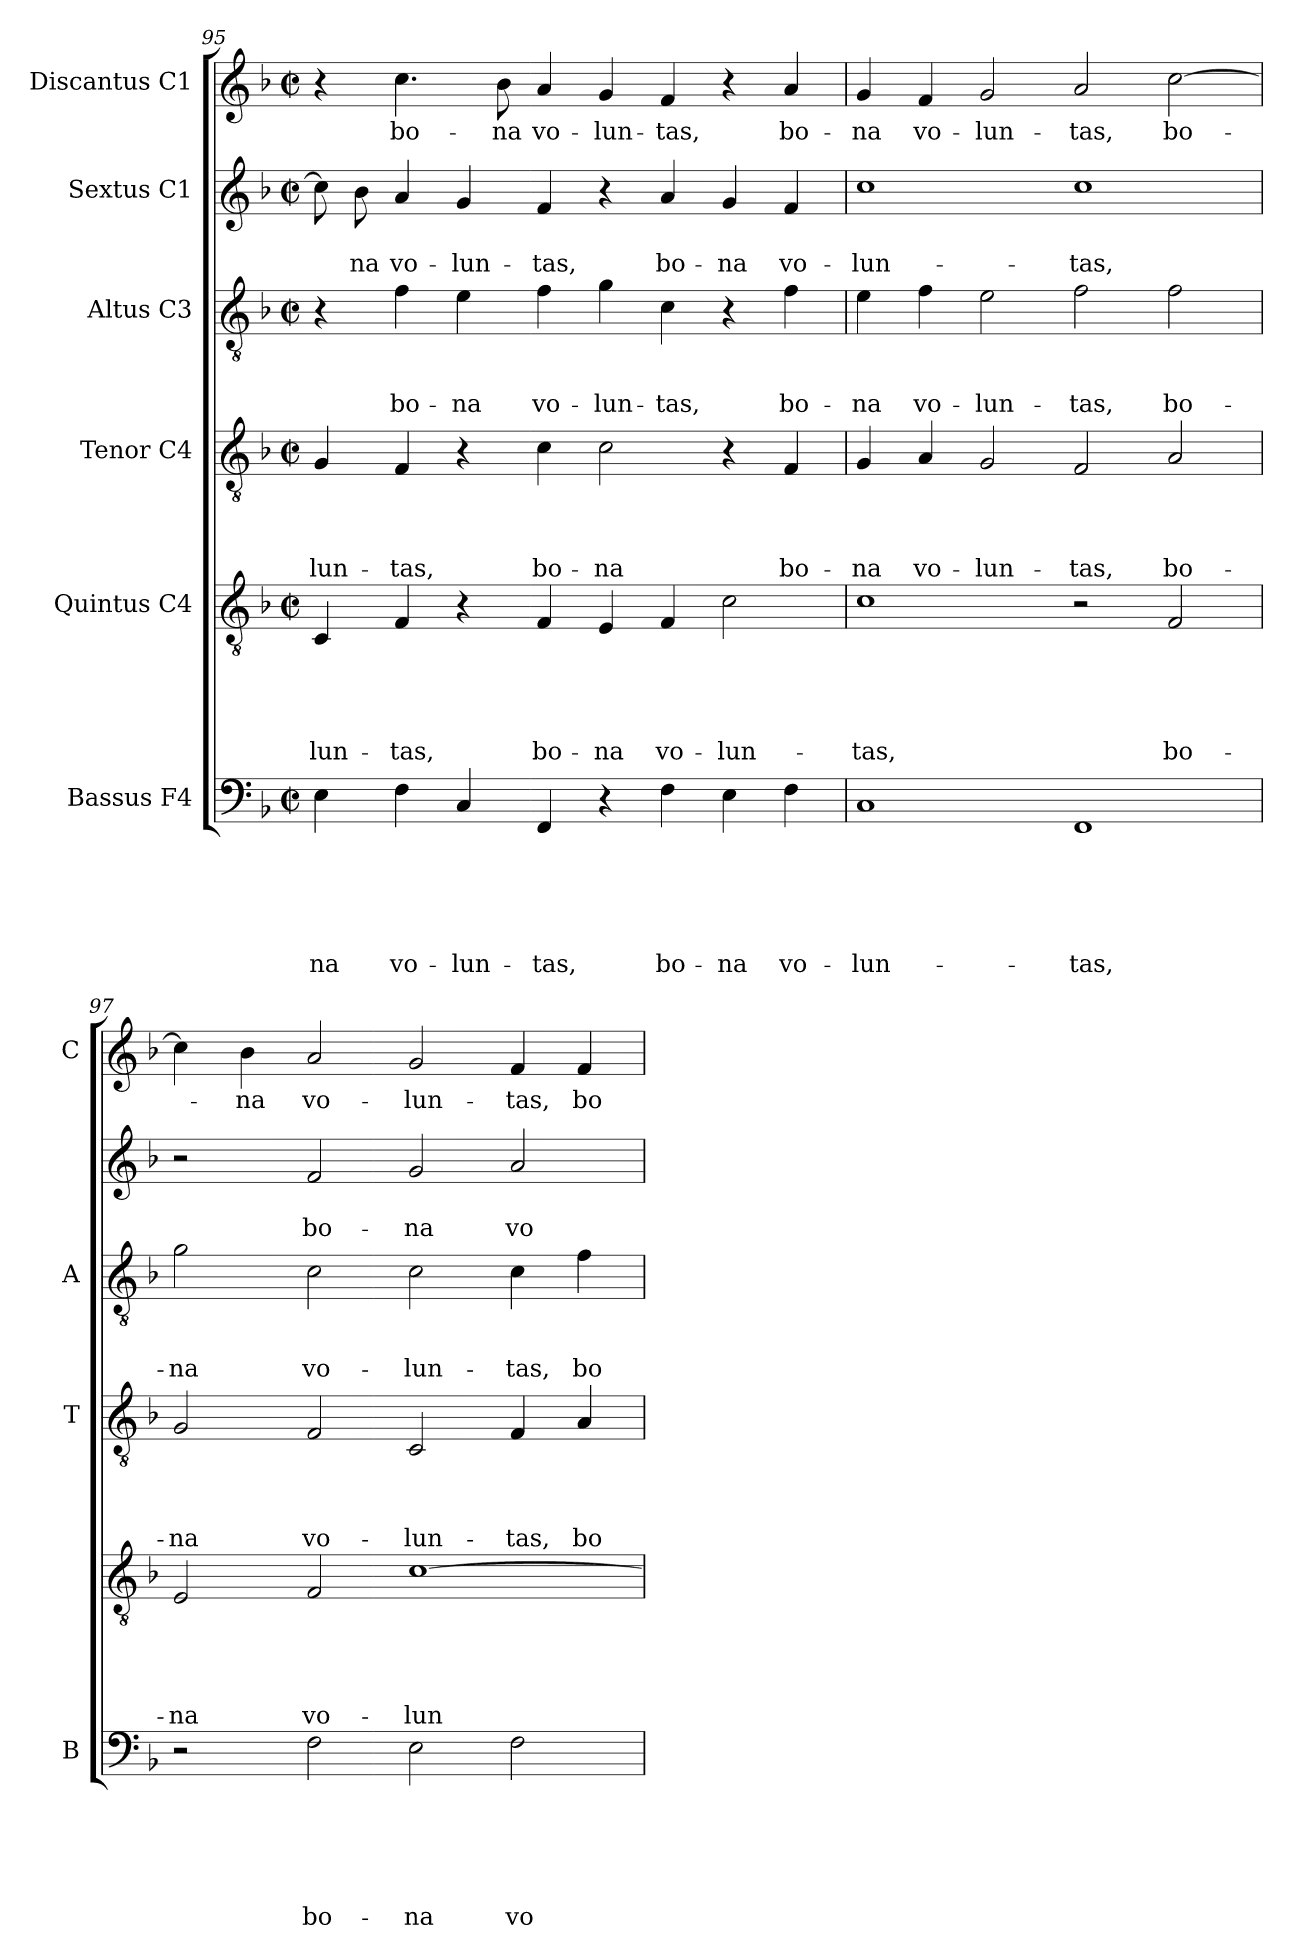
**kern	**text	**text	**text	**text	**text	**text	**kern	**text	**text	**text	**text	**text	**kern	**text	**text	**text	**text	**kern	**text	**text	**text	**kern	**text	**text	**kern	**text
*part6	*part6	*part6	*part6	*part6	*part6	*part6	*part5	*part5	*part5	*part5	*part5	*part5	*part4	*part4	*part4	*part4	*part4	*part3	*part3	*part3	*part3	*part2	*part2	*part2	*part1	*part1
*staff6	*staff6	*staff6	*staff6	*staff6	*staff6	*staff6	*staff5	*staff5	*staff5	*staff5	*staff5	*staff5	*staff4	*staff4	*staff4	*staff4	*staff4	*staff3	*staff3	*staff3	*staff3	*staff2	*staff2	*staff2	*staff1	*staff1
*I"Bassus F4	*	*	*	*	*	*	*I"Quintus C4	*	*	*	*	*	*I"Tenor C4	*	*	*	*	*I"Altus C3	*	*	*	*I"Sextus C1	*	*	*I"Discantus C1	*
*I'B	*	*	*	*	*	*	*	*	*	*	*	*	*I'T	*	*	*	*	*I'A	*	*	*	*	*	*	*I'C	*
!!LO:PB:g=z
*clefF4	*	*	*	*	*	*	*clefGv2	*	*	*	*	*	*clefGv2	*	*	*	*	*clefGv2	*	*	*	*clefG2	*	*	*clefG2	*
*k[b-]	*	*	*	*	*	*	*k[b-]	*	*	*	*	*	*k[b-]	*	*	*	*	*k[b-]	*	*	*	*k[b-]	*	*	*k[b-]	*
*F:	*	*	*	*	*	*	*F:	*	*	*	*	*	*F:	*	*	*	*	*F:	*	*	*	*F:	*	*	*F:	*
*M2/2	*	*	*	*	*	*	*M2/2	*	*	*	*	*	*M2/2	*	*	*	*	*M2/2	*	*	*	*M2/2	*	*	*M2/2	*
*met(c|)	*	*	*	*	*	*	*met(c|)	*	*	*	*	*	*met(c|)	*	*	*	*	*met(c|)	*	*	*	*met(c|)	*	*	*met(c|)	*
=95	=95	=95	=95	=95	=95	=95	=95	=95	=95	=95	=95	=95	=95	=95	=95	=95	=95	=95	=95	=95	=95	=95	=95	=95	=95	=95
!	!	!	!	!	!	!LO:LY:b	!	!	!	!	!	!LO:LY:b	!	!	!	!	!LO:LY:b	!	!	!	!	!	!	!	!	!
4E\	.	.	.	.	.	-na	4C/	.	.	.	.	-lun-	4G/	.	.	.	-lun-	4r	.	.	.	8cc\]	.	.	4r	.
!	!	!	!	!	!	!	!	!	!	!	!	!	!	!	!	!	!	!	!	!	!	!	!	!LO:LY:b	!	!
.	.	.	.	.	.	.	.	.	.	.	.	.	.	.	.	.	.	.	.	.	.	8b-\	.	-na	.	.
!	!	!	!	!	!	!LO:LY:b	!	!	!	!	!	!LO:LY:b	!	!	!	!	!LO:LY:b	!	!	!	!LO:LY:b	!	!	!LO:LY:b	!	!LO:LY:b
4F\	.	.	.	.	.	vo-	4F/	.	.	.	.	-tas,	4F/	.	.	.	-tas,	4f\	.	.	bo-	4a/	.	vo-	4.cc\	bo-
!	!	!	!	!	!	!LO:LY:b	!	!	!	!	!	!	!	!	!	!	!	!	!	!	!LO:LY:b	!	!	!LO:LY:b	!	!
4C/	.	.	.	.	.	-lun-	4r	.	.	.	.	.	4r	.	.	.	.	4e\	.	.	-na	4g/	.	-lun-	.	.
!	!	!	!	!	!	!	!	!	!	!	!	!	!	!	!	!	!	!	!	!	!	!	!	!	!	!LO:LY:b
.	.	.	.	.	.	.	.	.	.	.	.	.	.	.	.	.	.	.	.	.	.	.	.	.	8b-\	-na
!	!	!	!	!	!	!LO:LY:b	!	!	!	!	!	!LO:LY:b	!	!	!	!	!LO:LY:b	!	!	!	!LO:LY:b	!	!	!LO:LY:b	!	!LO:LY:b
4FF/	.	.	.	.	.	-tas,	4F/	.	.	.	.	bo-	4c\	.	.	.	bo-	4f\	.	.	vo-	4f/	.	-tas,	4a/	vo-
!	!	!	!	!	!	!	!	!	!	!	!	!LO:LY:b	!	!	!	!	!LO:LY:b	!	!	!	!LO:LY:b	!	!	!	!	!LO:LY:b
4r	.	.	.	.	.	.	4E/	.	.	.	.	-na	2c\	.	.	.	-na	4g\	.	.	-lun-	4r	.	.	4g/	-lun-
!	!	!	!	!	!	!LO:LY:b	!	!	!	!	!	!LO:LY:b	!	!	!	!	!	!	!	!	!LO:LY:b	!	!	!LO:LY:b	!	!LO:LY:b
4F\	.	.	.	.	.	bo-	4F/	.	.	.	.	vo-	.	.	.	.	.	4c\	.	.	-tas,	4a/	.	bo-	4f/	-tas,
!	!	!	!	!	!	!LO:LY:b	!	!	!	!	!	!LO:LY:b	!	!	!	!	!	!	!	!	!	!	!	!LO:LY:b	!	!
4E\	.	.	.	.	.	-na	2c\	.	.	.	.	-lun-	4r	.	.	.	.	4r	.	.	.	4g/	.	-na	4r	.
!	!	!	!	!	!	!LO:LY:b	!	!	!	!	!	!	!	!	!	!	!LO:LY:b	!	!	!	!LO:LY:b	!	!	!LO:LY:b	!	!LO:LY:b
4F\	.	.	.	.	.	vo-	.	.	.	.	.	.	4F/	.	.	.	bo-	4f\	.	.	bo-	4f/	.	vo-	4a/	bo-
=96	=96	=96	=96	=96	=96	=96	=96	=96	=96	=96	=96	=96	=96	=96	=96	=96	=96	=96	=96	=96	=96	=96	=96	=96	=96	=96
!	!	!	!	!	!	!LO:LY:b	!	!	!	!	!	!LO:LY:b	!	!	!	!	!LO:LY:b	!	!	!	!LO:LY:b	!	!	!LO:LY:b	!	!LO:LY:b
1C	.	.	.	.	.	-lun-	1c	.	.	.	.	-tas,	4G/	.	.	.	-na	4e\	.	.	-na	1cc	.	-lun-	4g/	-na
!	!	!	!	!	!	!	!	!	!	!	!	!	!	!	!	!	!LO:LY:b	!	!	!	!LO:LY:b	!	!	!	!	!LO:LY:b
.	.	.	.	.	.	.	.	.	.	.	.	.	4A/	.	.	.	vo-	4f\	.	.	vo-	.	.	.	4f/	vo-
!	!	!	!	!	!	!	!	!	!	!	!	!	!	!	!	!	!LO:LY:b	!	!	!	!LO:LY:b	!	!	!	!	!LO:LY:b
.	.	.	.	.	.	.	.	.	.	.	.	.	2G/	.	.	.	-lun-	2e\	.	.	-lun-	.	.	.	2g/	-lun-
!	!	!	!	!	!	!LO:LY:b	!	!	!	!	!	!	!	!	!	!	!LO:LY:b	!	!	!	!LO:LY:b	!	!	!LO:LY:b	!	!LO:LY:b
1FF	.	.	.	.	.	-tas,	2r	.	.	.	.	.	2F/	.	.	.	-tas,	2f\	.	.	-tas,	1cc	.	-tas,	2a/	-tas,
!	!	!	!	!	!	!	!	!	!	!	!	!LO:LY:b	!	!	!	!	!LO:LY:b	!	!	!	!LO:LY:b	!	!	!	!	!LO:LY:b
.	.	.	.	.	.	.	2F/	.	.	.	.	bo-	2A/	.	.	.	bo-	2f\	.	.	bo-	.	.	.	[2cc\	bo-
=97	=97	=97	=97	=97	=97	=97	=97	=97	=97	=97	=97	=97	=97	=97	=97	=97	=97	=97	=97	=97	=97	=97	=97	=97	=97	=97
!	!	!	!	!	!	!	!	!	!	!	!	!LO:LY:b	!	!	!	!	!LO:LY:b	!	!	!	!LO:LY:b	!	!	!	!	!
2r	.	.	.	.	.	.	2E/	.	.	.	.	-na	2G/	.	.	.	-na	2g\	.	.	-na	2r	.	.	4cc\]	.
!	!	!	!	!	!	!	!	!	!	!	!	!	!	!	!	!	!	!	!	!	!	!	!	!	!	!LO:LY:b
.	.	.	.	.	.	.	.	.	.	.	.	.	.	.	.	.	.	.	.	.	.	.	.	.	4b-\	-na
!	!	!	!	!	!	!LO:LY:b	!	!	!	!	!	!LO:LY:b	!	!	!	!	!LO:LY:b	!	!	!	!LO:LY:b	!	!	!LO:LY:b	!	!LO:LY:b
2F\	.	.	.	.	.	bo-	2F/	.	.	.	.	vo-	2F/	.	.	.	vo-	2c\	.	.	vo-	2f/	.	bo-	2a/	vo-
!	!	!	!	!	!	!LO:LY:b	!	!	!	!	!	!LO:LY:b	!	!	!	!	!LO:LY:b	!	!	!	!LO:LY:b	!	!	!LO:LY:b	!	!LO:LY:b
2E\	.	.	.	.	.	-na	[1c	.	.	.	.	-lun-	2C/	.	.	.	-lun-	2c\	.	.	-lun-	2g/	.	-na	2g/	-lun-
!	!	!	!	!	!	!LO:LY:b	!	!	!	!	!	!	!	!	!	!	!LO:LY:b	!	!	!	!LO:LY:b	!	!	!LO:LY:b	!	!LO:LY:b
2F\	.	.	.	.	.	vo-	.	.	.	.	.	.	4F/	.	.	.	-tas,	4c\	.	.	-tas,	2a/	.	vo-	4f/	-tas,
!	!	!	!	!	!	!	!	!	!	!	!	!	!	!	!	!	!LO:LY:b	!	!	!	!LO:LY:b	!	!	!	!	!LO:LY:b
.	.	.	.	.	.	.	.	.	.	.	.	.	4A/	.	.	.	bo-	4f\	.	.	bo-	.	.	.	4f/	bo-
=	=	=	=	=	=	=	=	=	=	=	=	=	=	=	=	=	=	=	=	=	=	=	=	=	=	=
*-	*-	*-	*-	*-	*-	*-	*-	*-	*-	*-	*-	*-	*-	*-	*-	*-	*-	*-	*-	*-	*-	*-	*-	*-	*-	*-
